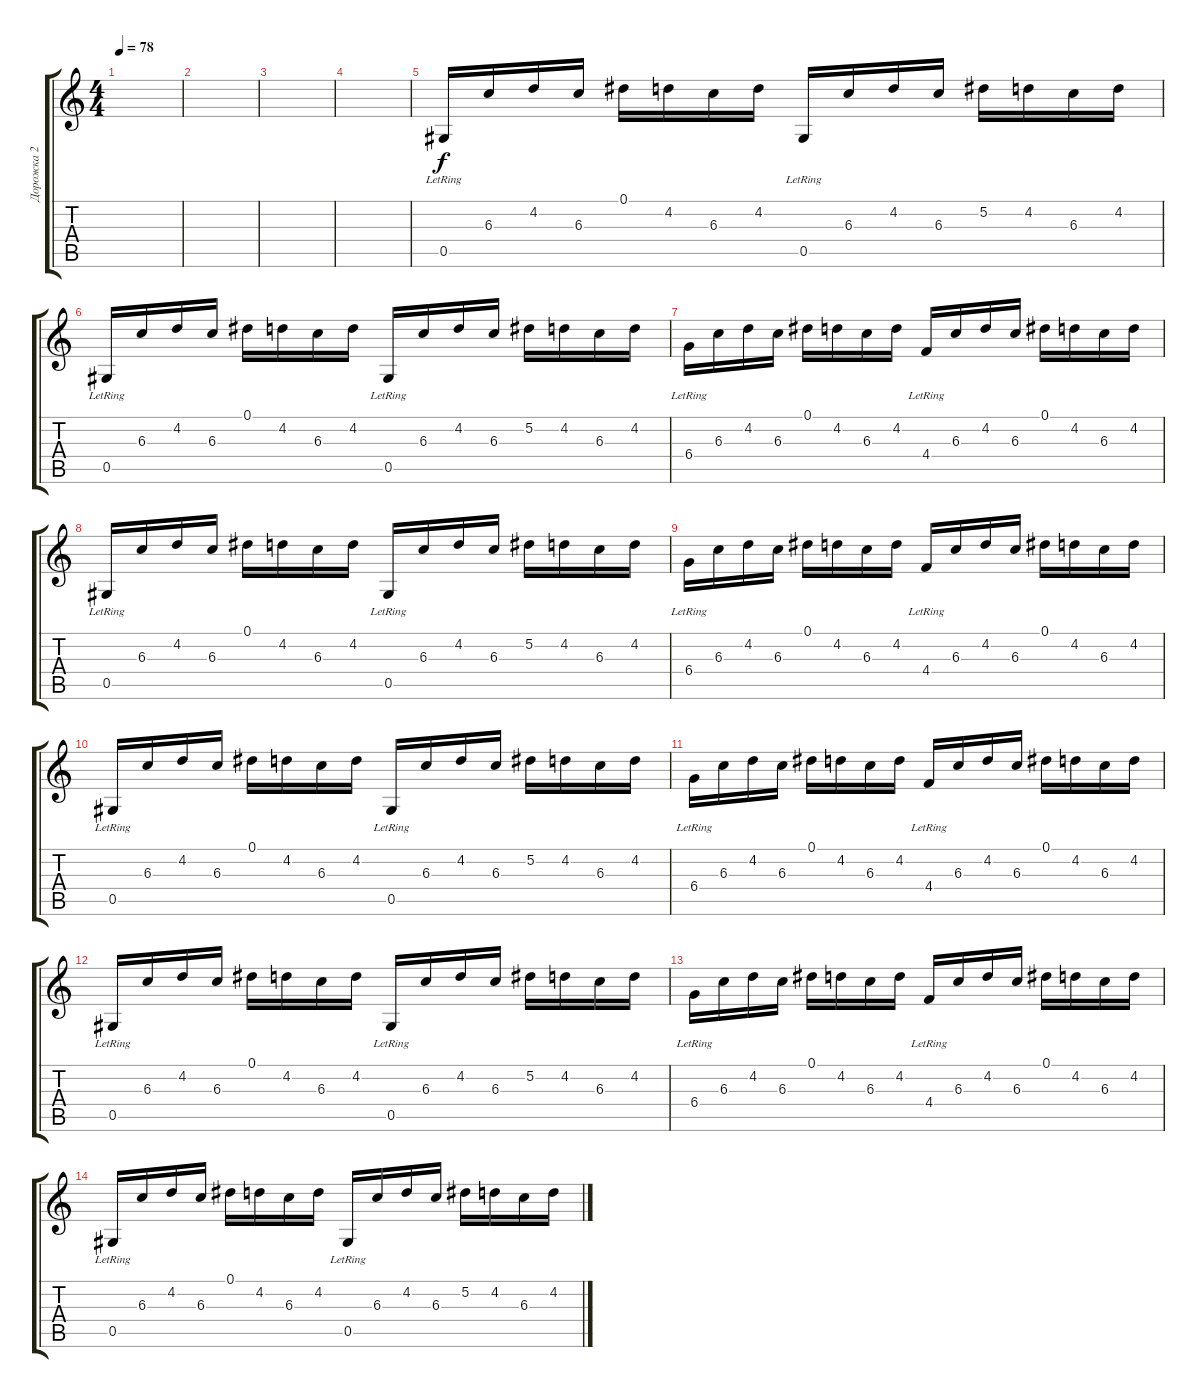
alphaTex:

\track ("Дорожка 2" "Дорожка 2") {instrument acousticguitarsteel}
\staff {score tabs}
\tuning (Eb4 Bb3 Gb3 Db3 Ab2 Eb2) {hide}
\ts (4 4)
\tempo 78
\clef g2
\ks c
|
|
|
|
0.5{lr}.16 6.3.16 4.2.16 6.3.16 0.1.16 4.2.16 6.3.16 4.2.16 0.5{lr}.16 6.3.16 4.2.16 6.3.16 5.2.16 4.2.16 6.3.16 4.2.16 |
0.5{lr}.16 6.3.16 4.2.16 6.3.16 0.1.16 4.2.16 6.3.16 4.2.16 0.5{lr}.16 6.3.16 4.2.16 6.3.16 5.2.16 4.2.16 6.3.16 4.2.16 |
6.4{lr}.16 6.3.16 4.2.16 6.3.16 0.1.16 4.2.16 6.3.16 4.2.16 4.4{lr}.16 6.3.16 4.2.16 6.3.16 0.1.16 4.2.16 6.3.16 4.2.16 |
0.5{lr}.16 6.3.16 4.2.16 6.3.16 0.1.16 4.2.16 6.3.16 4.2.16 0.5{lr}.16 6.3.16 4.2.16 6.3.16 5.2.16 4.2.16 6.3.16 4.2.16 |
6.4{lr}.16 6.3.16 4.2.16 6.3.16 0.1.16 4.2.16 6.3.16 4.2.16 4.4{lr}.16 6.3.16 4.2.16 6.3.16 0.1.16 4.2.16 6.3.16 4.2.16 |
0.5{lr}.16 6.3.16 4.2.16 6.3.16 0.1.16 4.2.16 6.3.16 4.2.16 0.5{lr}.16 6.3.16 4.2.16 6.3.16 5.2.16 4.2.16 6.3.16 4.2.16 |
6.4{lr}.16 6.3.16 4.2.16 6.3.16 0.1.16 4.2.16 6.3.16 4.2.16 4.4{lr}.16 6.3.16 4.2.16 6.3.16 0.1.16 4.2.16 6.3.16 4.2.16 |
0.5{lr}.16 6.3.16 4.2.16 6.3.16 0.1.16 4.2.16 6.3.16 4.2.16 0.5{lr}.16 6.3.16 4.2.16 6.3.16 5.2.16 4.2.16 6.3.16 4.2.16 |
6.4{lr}.16 6.3.16 4.2.16 6.3.16 0.1.16 4.2.16 6.3.16 4.2.16 4.4{lr}.16 6.3.16 4.2.16 6.3.16 0.1.16 4.2.16 6.3.16 4.2.16 |
0.5{lr}.16 6.3.16 4.2.16 6.3.16 0.1.16 4.2.16 6.3.16 4.2.16 0.5{lr}.16 6.3.16 4.2.16 6.3.16 5.2.16 4.2.16 6.3.16 4.2.16
